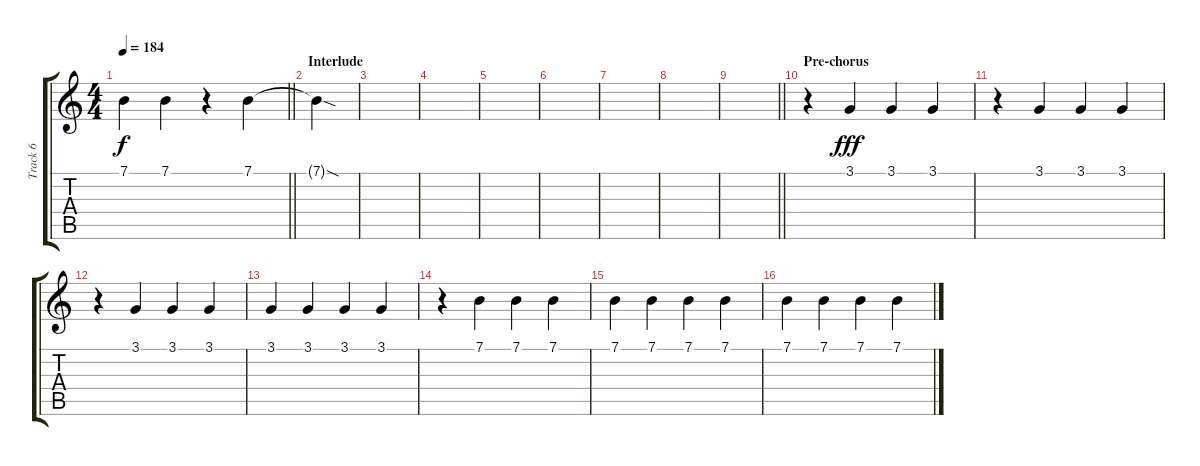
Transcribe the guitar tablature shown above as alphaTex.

\track ("Track 6" "Track 6") {instrument lead2sawtooth}
\staff {score tabs}
\tuning (E4 B3 G3 D3 A2 E2) {hide}
\ts (4 4)
\tempo 184
\clef g2
\barLineRight lightlight
\ks c
7.1.4{dy f} 7.1.4 r.4 7.1.4 |
\section ("" "Interlude")
7.1{sod t}.4 |
|
|
|
|
|
|
\barLineRight lightlight
|
\section ("" "Pre-chorus")
r.4 3.1.4{dy fff} 3.1.4 3.1.4 |
r.4 3.1.4 3.1.4 3.1.4 |
r.4 3.1.4 3.1.4 3.1.4 |
3.1.4 3.1.4 3.1.4 3.1.4 |
r.4 7.1.4 7.1.4 7.1.4 |
7.1.4 7.1.4 7.1.4 7.1.4 |
7.1.4 7.1.4 7.1.4 7.1.4
